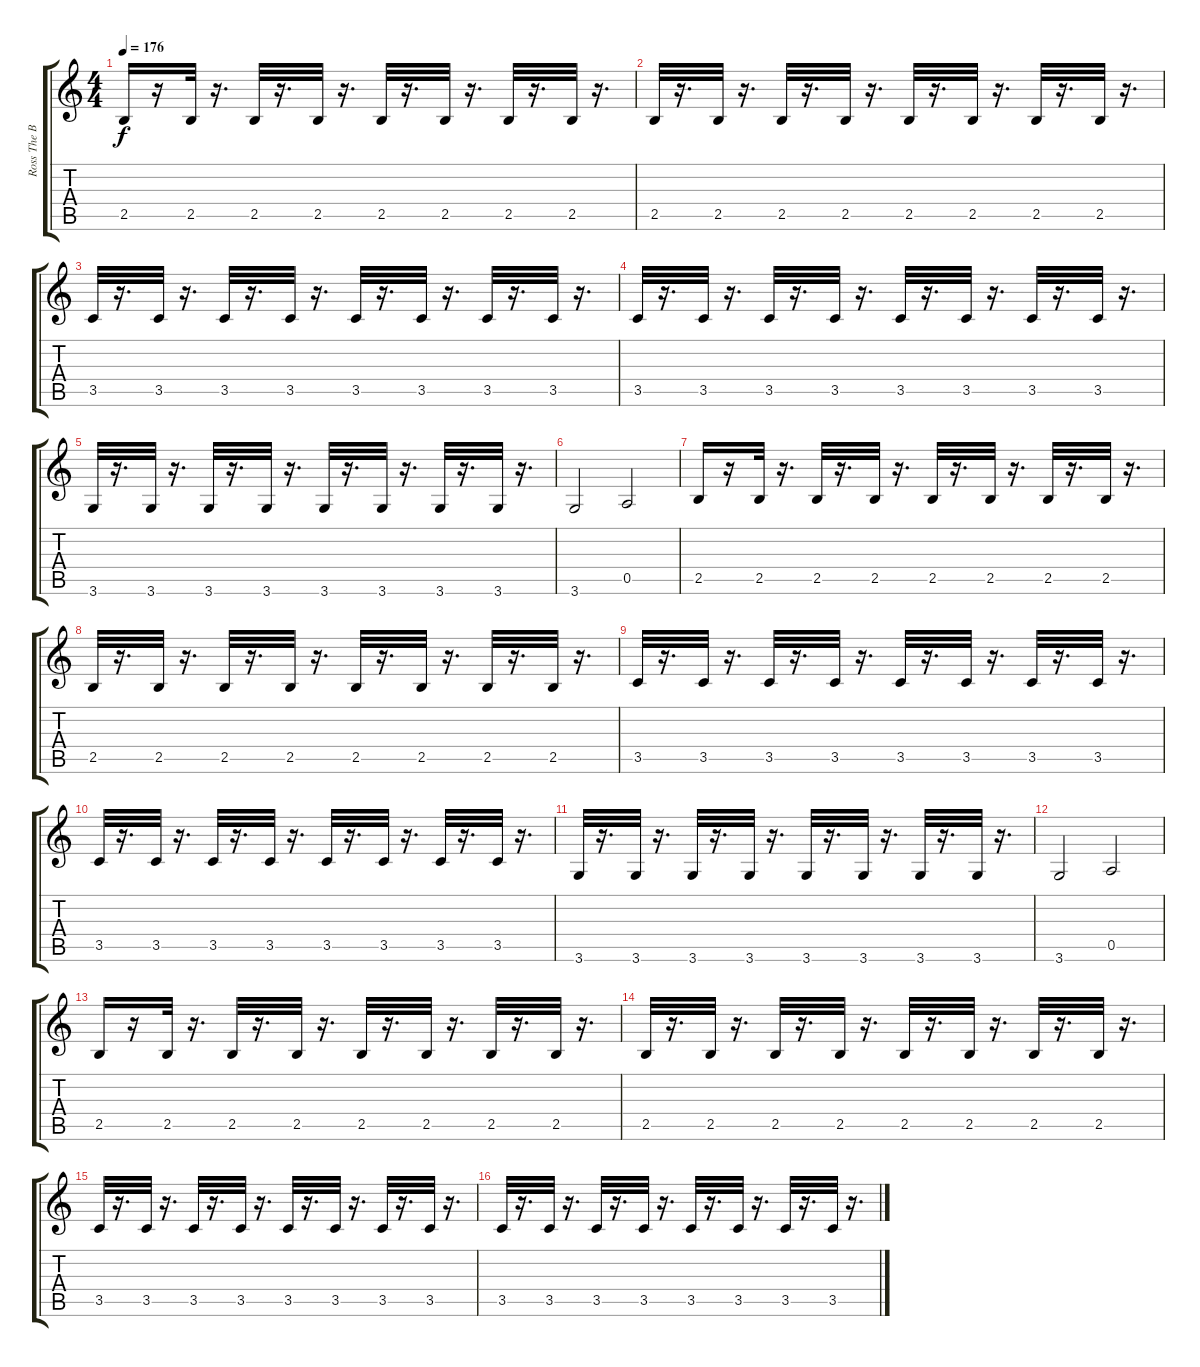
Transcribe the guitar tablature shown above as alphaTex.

\track ("Ross The Boss-Rhithm" "Ross The B") {instrument distortionguitar}
\staff {score tabs}
\tuning (E4 B3 G3 D3 A2 E2) {hide}
\ts (4 4)
\tempo 176
\clef g2
\ks c
2.5.16{dy f} r.16 2.5.32 r.16{d} 2.5.32 r.16{d} 2.5.32 r.16{d} 2.5.32 r.16{d} 2.5.32 r.16{d} 2.5.32 r.16{d} 2.5.32 r.16{d} |
2.5.32 r.16{d} 2.5.32 r.16{d} 2.5.32 r.16{d} 2.5.32 r.16{d} 2.5.32 r.16{d} 2.5.32 r.16{d} 2.5.32 r.16{d} 2.5.32 r.16{d} |
3.5.32 r.16{d} 3.5.32 r.16{d} 3.5.32 r.16{d} 3.5.32 r.16{d} 3.5.32 r.16{d} 3.5.32 r.16{d} 3.5.32 r.16{d} 3.5.32 r.16{d} |
3.5.32 r.16{d} 3.5.32 r.16{d} 3.5.32 r.16{d} 3.5.32 r.16{d} 3.5.32 r.16{d} 3.5.32 r.16{d} 3.5.32 r.16{d} 3.5.32 r.16{d} |
3.6.32 r.16{d} 3.6.32 r.16{d} 3.6.32 r.16{d} 3.6.32 r.16{d} 3.6.32 r.16{d} 3.6.32 r.16{d} 3.6.32 r.16{d} 3.6.32 r.16{d} |
3.6.2 0.5.2 |
2.5.16 r.16 2.5.32 r.16{d} 2.5.32 r.16{d} 2.5.32 r.16{d} 2.5.32 r.16{d} 2.5.32 r.16{d} 2.5.32 r.16{d} 2.5.32 r.16{d} |
2.5.32 r.16{d} 2.5.32 r.16{d} 2.5.32 r.16{d} 2.5.32 r.16{d} 2.5.32 r.16{d} 2.5.32 r.16{d} 2.5.32 r.16{d} 2.5.32 r.16{d} |
3.5.32 r.16{d} 3.5.32 r.16{d} 3.5.32 r.16{d} 3.5.32 r.16{d} 3.5.32 r.16{d} 3.5.32 r.16{d} 3.5.32 r.16{d} 3.5.32 r.16{d} |
3.5.32 r.16{d} 3.5.32 r.16{d} 3.5.32 r.16{d} 3.5.32 r.16{d} 3.5.32 r.16{d} 3.5.32 r.16{d} 3.5.32 r.16{d} 3.5.32 r.16{d} |
3.6.32 r.16{d} 3.6.32 r.16{d} 3.6.32 r.16{d} 3.6.32 r.16{d} 3.6.32 r.16{d} 3.6.32 r.16{d} 3.6.32 r.16{d} 3.6.32 r.16{d} |
3.6.2 0.5.2 |
2.5.16 r.16 2.5.32 r.16{d} 2.5.32 r.16{d} 2.5.32 r.16{d} 2.5.32 r.16{d} 2.5.32 r.16{d} 2.5.32 r.16{d} 2.5.32 r.16{d} |
2.5.32 r.16{d} 2.5.32 r.16{d} 2.5.32 r.16{d} 2.5.32 r.16{d} 2.5.32 r.16{d} 2.5.32 r.16{d} 2.5.32 r.16{d} 2.5.32 r.16{d} |
3.5.32 r.16{d} 3.5.32 r.16{d} 3.5.32 r.16{d} 3.5.32 r.16{d} 3.5.32 r.16{d} 3.5.32 r.16{d} 3.5.32 r.16{d} 3.5.32 r.16{d} |
3.5.32 r.16{d} 3.5.32 r.16{d} 3.5.32 r.16{d} 3.5.32 r.16{d} 3.5.32 r.16{d} 3.5.32 r.16{d} 3.5.32 r.16{d} 3.5.32 r.16{d}
